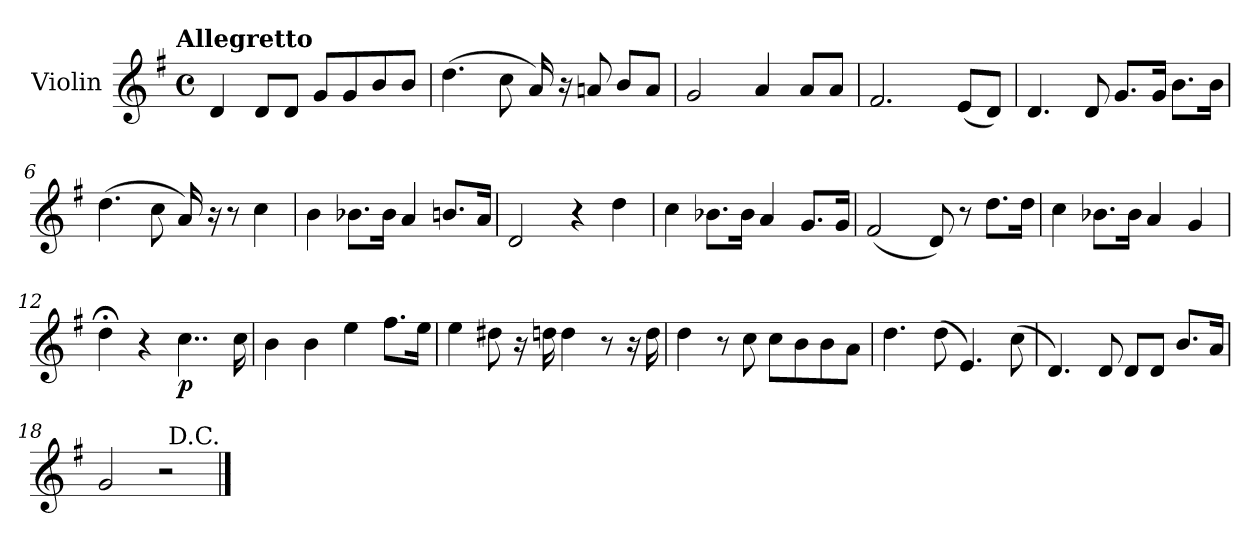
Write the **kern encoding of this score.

**kern	**dynam
*part1	*part1
*staff1	*staff1
*I"Violin	*
*I'Vln.	*
*clefG2	*
*k[f#]	*
!!LO:TX:omd:t=Allegretto
*M4/4	*
*met(c)	*
*MM116	*
=1	=1
4d/	.
8d/L	.
8d/J	.
8g/L	.
8g/	.
8b/	.
8b/J	.
=2	=2
(>4.dd\	.
8cc\	.
16a/)	.
16r	.
8an/	.
8b/L	.
8a/J	.
=3	=3
2g/	.
4a/	.
8a/L	.
8a/J	.
=4	=4
2.f#/	.
(<8e/L	.
8d/J)	.
!!LO:LB:g=z
=5	=5
4.d/	.
8d/	.
8.g/L	.
16g/Jk	.
8.b\L	.
16b\Jk	.
=6	=6
(>4.dd\	.
8cc\	.
16a/)	.
16r	.
8r	.
4cc\	.
=7	=7
4b\	.
8.b-X\L	.
16b-\Jk	.
4a/	.
8.bn/L	.
16a/Jk	.
=8	=8
2d/	.
4r	.
4dd\	.
=9	=9
4cc\	.
8.b-X\L	.
16b-\Jk	.
4a/	.
8.g/L	.
16g/Jk	.
!!LO:LB:g=z
=10	=10
(<2f#/	.
8d/)	.
8r	.
8.dd\L	.
16dd\Jk	.
=11	=11
4cc\	.
8.b-X\L	.
16b-\Jk	.
4a/	.
4g/	.
=12	=12
4dd;<\	.
4r	.
!	!LO:DY:b
4..cc\	p
16cc\	.
=13	=13
4b\	.
4b\	.
4ee\	.
8.ff#\L	.
16ee\Jk	.
=14	=14
4ee\	.
8dd#X\	.
16r	.
16ddn\	.
4dd\	.
8r	.
16r	.
16dd\	.
!!LO:LB:g=z
=15	=15
4dd\	.
8r	.
8cc\	.
8cc\L	.
8b\	.
8b\	.
8a\J	.
=16	=16
4.dd\	.
(>8dd\	.
4.e/)	.
(>8cc\	.
=17	=17
4.d/)	.
8d/	.
8d/L	.
8d/J	.
8.b/L	.
16a/Jk	.
=18	=18
2g/	.
2r	.
!LO:TX:a:rj:t=D.C.	!
==	==
*-	*-
